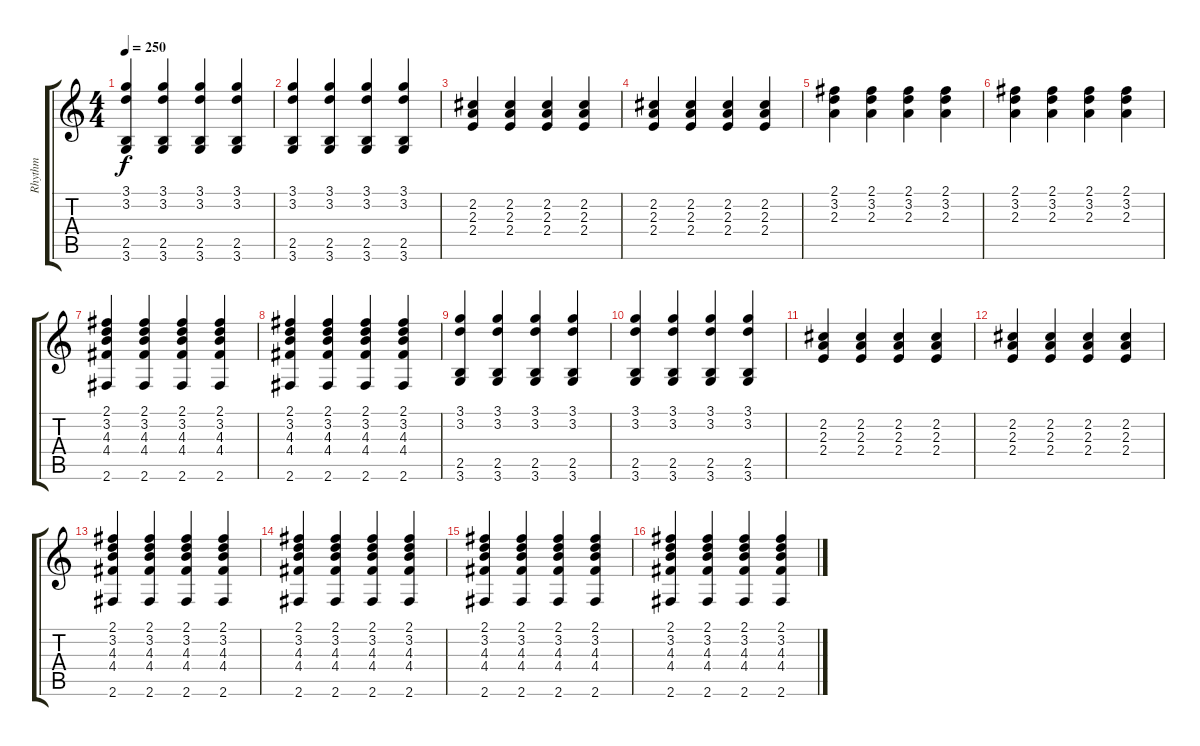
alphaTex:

\track ("Rhythm" "Rhythm") {instrument acousticguitarsteel}
\staff {score tabs}
\tuning (E4 B3 G3 D3 A2 E2) {hide}
\ts (4 4)
\tempo 250
\clef g2
\ks c
(3.1 3.2 2.5 3.6).4{dy f} (3.1 3.2 2.5 3.6).4 (3.1 3.2 2.5 3.6).4 (3.1 3.2 2.5 3.6).4 |
(3.1 3.2 2.5 3.6).4 (3.1 3.2 2.5 3.6).4 (3.1 3.2 2.5 3.6).4 (3.1 3.2 2.5 3.6).4 |
(2.2 2.3 2.4).4 (2.2 2.3 2.4).4 (2.2 2.3 2.4).4 (2.2 2.3 2.4).4 |
(2.2 2.3 2.4).4 (2.2 2.3 2.4).4 (2.2 2.3 2.4).4 (2.2 2.3 2.4).4 |
(2.1 3.2 2.3).4 (2.1 3.2 2.3).4 (2.1 3.2 2.3).4 (2.1 3.2 2.3).4 |
(2.1 3.2 2.3).4 (2.1 3.2 2.3).4 (2.1 3.2 2.3).4 (2.1 3.2 2.3).4 |
(2.1 3.2 4.3 4.4 2.6).4 (2.1 3.2 4.3 4.4 2.6).4 (2.1 3.2 4.3 4.4 2.6).4 (2.1 3.2 4.3 4.4 2.6).4 |
(2.1 3.2 4.3 4.4 2.6).4 (2.1 3.2 4.3 4.4 2.6).4 (2.1 3.2 4.3 4.4 2.6).4 (2.1 3.2 4.3 4.4 2.6).4 |
(3.1 3.2 2.5 3.6).4 (3.1 3.2 2.5 3.6).4 (3.1 3.2 2.5 3.6).4 (3.1 3.2 2.5 3.6).4 |
(3.1 3.2 2.5 3.6).4 (3.1 3.2 2.5 3.6).4 (3.1 3.2 2.5 3.6).4 (3.1 3.2 2.5 3.6).4 |
(2.2 2.3 2.4).4 (2.2 2.3 2.4).4 (2.2 2.3 2.4).4 (2.2 2.3 2.4).4 |
(2.2 2.3 2.4).4 (2.2 2.3 2.4).4 (2.2 2.3 2.4).4 (2.2 2.3 2.4).4 |
(2.1 3.2 4.3 4.4 2.6).4 (2.1 3.2 4.3 4.4 2.6).4 (2.1 3.2 4.3 4.4 2.6).4 (2.1 3.2 4.3 4.4 2.6).4 |
(2.1 3.2 4.3 4.4 2.6).4 (2.1 3.2 4.3 4.4 2.6).4 (2.1 3.2 4.3 4.4 2.6).4 (2.1 3.2 4.3 4.4 2.6).4 |
(2.1 3.2 4.3 4.4 2.6).4 (2.1 3.2 4.3 4.4 2.6).4 (2.1 3.2 4.3 4.4 2.6).4 (2.1 3.2 4.3 4.4 2.6).4 |
(2.1 3.2 4.3 4.4 2.6).4 (2.1 3.2 4.3 4.4 2.6).4 (2.1 3.2 4.3 4.4 2.6).4 (2.1 3.2 4.3 4.4 2.6).4
